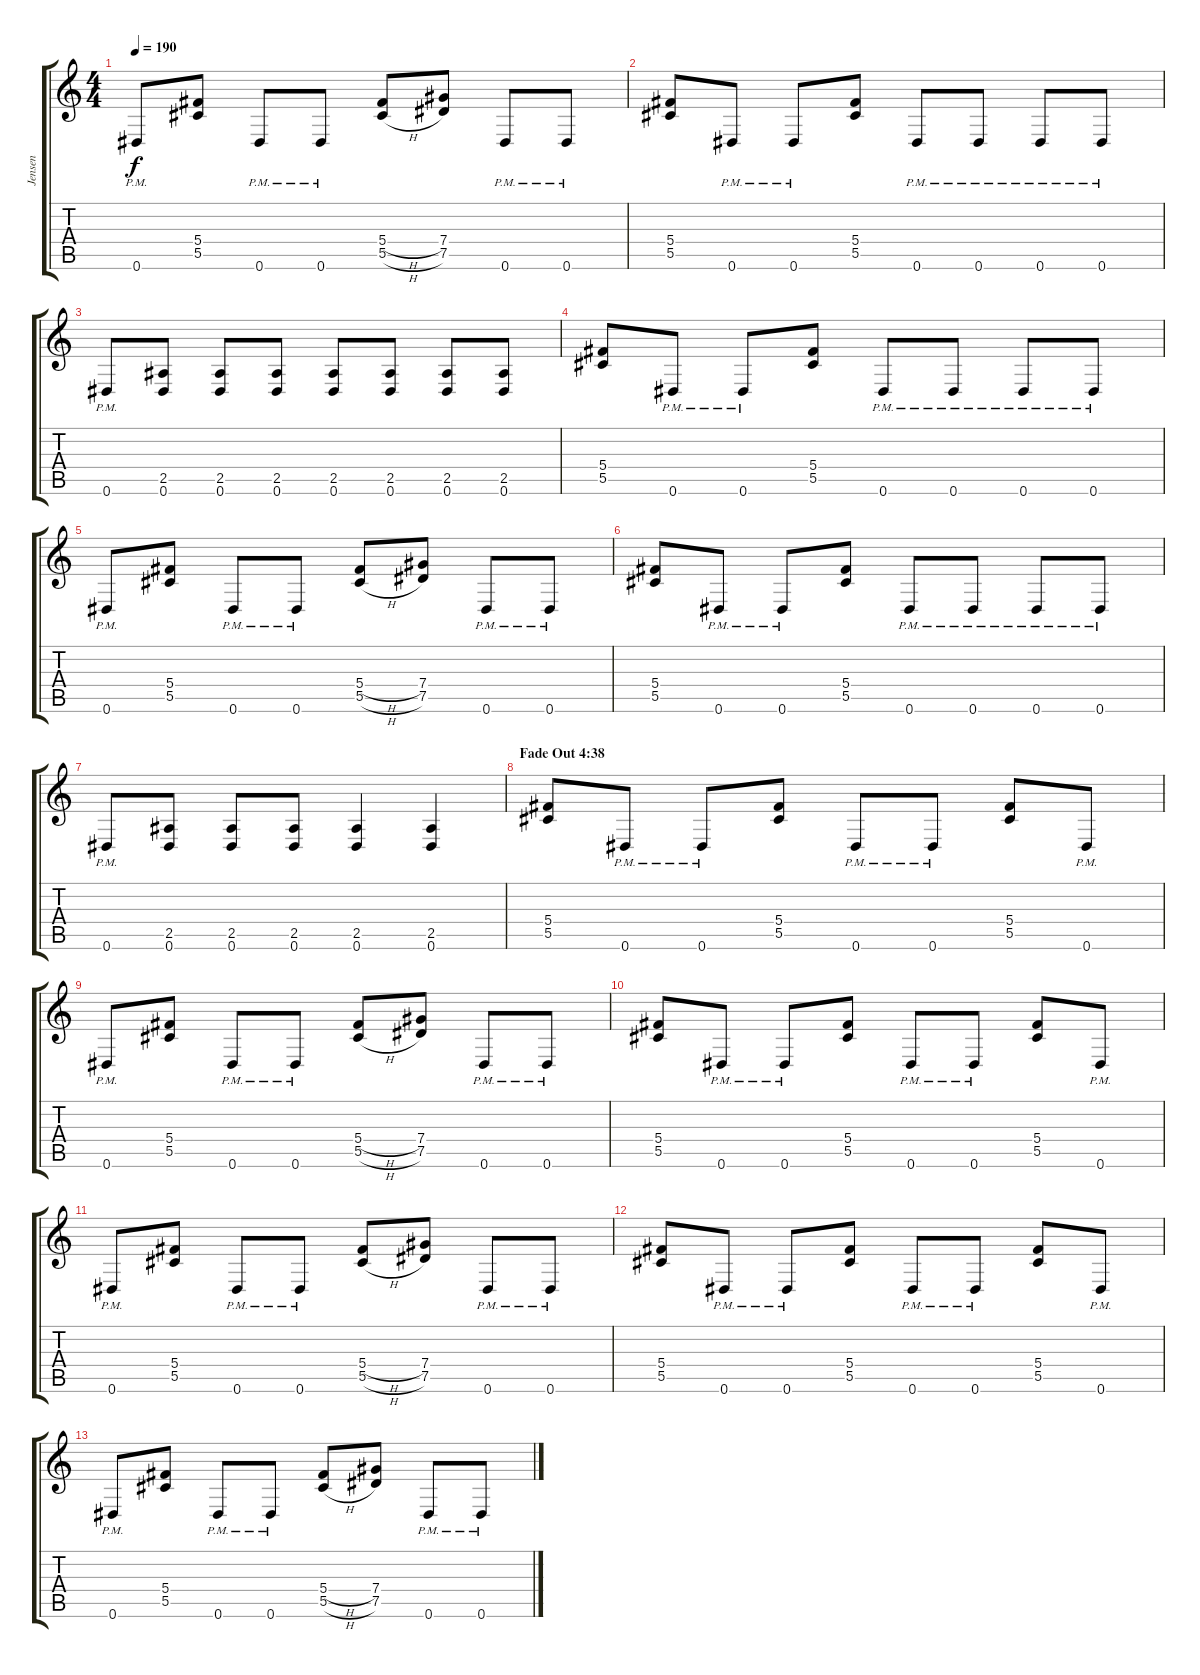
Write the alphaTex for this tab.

\track ("Jensen" "Jensen") {instrument distortionguitar}
\staff {score tabs}
\tuning (Eb4 Bb3 Gb3 Db3 Ab2 Eb2) {hide}
\ts (4 4)
\tempo 190
\clef g2
\ks c
0.6{pm}.8{dy f} (5.4 5.5).8 0.6{pm}.8 0.6{pm}.8 (5.4{h} 5.5{h}).8 (7.4 7.5).8 0.6{pm}.8 0.6{pm}.8 |
(5.4 5.5).8 0.6{pm}.8 0.6{pm}.8 (5.4 5.5).8 0.6{pm}.8 0.6{pm}.8 0.6{pm}.8 0.6{pm}.8 |
0.6{pm}.8 (2.5 0.6).8 (2.5 0.6).8 (2.5 0.6).8 (2.5 0.6).8 (2.5 0.6).8 (2.5 0.6).8 (2.5 0.6).8 |
(5.4 5.5).8 0.6{pm}.8 0.6{pm}.8 (5.4 5.5).8 0.6{pm}.8 0.6{pm}.8 0.6{pm}.8 0.6{pm}.8 |
0.6{pm}.8 (5.4 5.5).8 0.6{pm}.8 0.6{pm}.8 (5.4{h} 5.5{h}).8 (7.4 7.5).8 0.6{pm}.8 0.6{pm}.8 |
(5.4 5.5).8 0.6{pm}.8 0.6{pm}.8 (5.4 5.5).8 0.6{pm}.8 0.6{pm}.8 0.6{pm}.8 0.6{pm}.8 |
0.6{pm}.8 (2.5 0.6).8 (2.5 0.6).8 (2.5 0.6).8 (2.5 0.6).4 (2.5 0.6).4 |
\section ("" "Fade Out 4:38")
(5.4 5.5).8{volume 5} 0.6{pm}.8 0.6{pm}.8 (5.4 5.5).8 0.6{pm}.8 0.6{pm}.8 (5.4 5.5).8 0.6{pm}.8 |
0.6{pm}.8 (5.4 5.5).8 0.6{pm}.8 0.6{pm}.8 (5.4{h} 5.5{h}).8 (7.4 7.5).8 0.6{pm}.8 0.6{pm}.8 |
(5.4 5.5).8 0.6{pm}.8 0.6{pm}.8 (5.4 5.5).8 0.6{pm}.8 0.6{pm}.8 (5.4 5.5).8 0.6{pm}.8 |
0.6{pm}.8 (5.4 5.5).8 0.6{pm}.8 0.6{pm}.8 (5.4{h} 5.5{h}).8 (7.4 7.5).8 0.6{pm}.8 0.6{pm}.8 |
(5.4 5.5).8{volume 0} 0.6{pm}.8 0.6{pm}.8 (5.4 5.5).8 0.6{pm}.8 0.6{pm}.8 (5.4 5.5).8 0.6{pm}.8 |
0.6{pm}.8 (5.4 5.5).8 0.6{pm}.8 0.6{pm}.8 (5.4{h} 5.5{h}).8 (7.4 7.5).8 0.6{pm}.8 0.6{pm}.8
